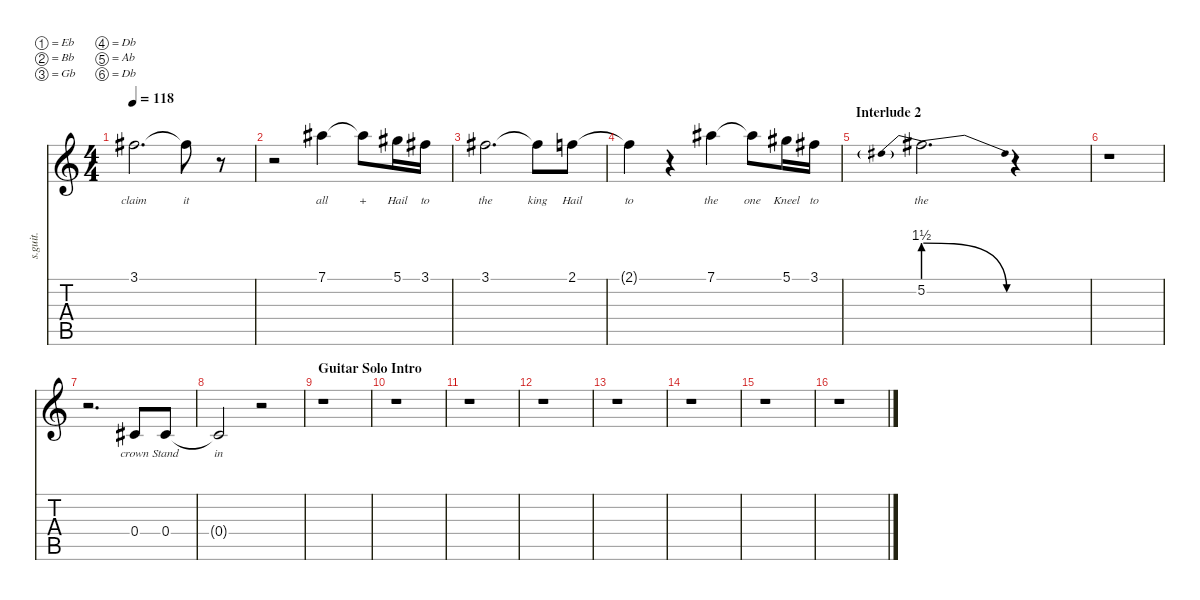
\defaultSystemsLayout 4
\hideDynamics
\bracketExtendMode nobrackets
\track ("Vocals [M. Shadows]" "s.guit.") {instrument clarinet}
\staff {score tabs}
\tuning (Eb4 Bb3 Gb3 Db3 Ab2 Db2)
\displaytranspose 12
\ts (4 4)
\tempo 118
\clef g2
\ks c
3.1{acc #}.2{d lyrics (0 "claim") lyrics (1 "") lyrics (2 "") lyrics (3 "") lyrics (4 "") dy f} 3.1{t acc #}.8{lyrics (0 "it") lyrics (1 "") lyrics (2 "") lyrics (3 "") lyrics (4 "")} r.8 |
r.2 7.1{acc #}.4{lyrics (0 "all") lyrics (1 "") lyrics (2 "") lyrics (3 "") lyrics (4 "")} 7.1{t acc #}.8{lyrics (0 "+") lyrics (1 "") lyrics (2 "") lyrics (3 "") lyrics (4 "")} 5.1{acc #}.16{lyrics (0 "Hail") lyrics (1 "") lyrics (2 "") lyrics (3 "") lyrics (4 "")} 3.1{acc #}.16{lyrics (0 "to") lyrics (1 "") lyrics (2 "") lyrics (3 "") lyrics (4 "")} |
3.1{acc #}.2{d lyrics (0 "the") lyrics (1 "") lyrics (2 "") lyrics (3 "") lyrics (4 "")} 3.1{t acc #}.8{lyrics (0 "king") lyrics (1 "") lyrics (2 "") lyrics (3 "") lyrics (4 "")} 2.1.8{lyrics (0 "Hail") lyrics (1 "") lyrics (2 "") lyrics (3 "") lyrics (4 "")} |
2.1{t}.4{lyrics (0 "to") lyrics (1 "") lyrics (2 "") lyrics (3 "") lyrics (4 "")} r.4 7.1{acc #}.4{lyrics (0 "the") lyrics (1 "") lyrics (2 "") lyrics (3 "") lyrics (4 "")} 7.1{t acc #}.8{lyrics (0 "one") lyrics (1 "") lyrics (2 "") lyrics (3 "") lyrics (4 "")} 5.1{acc #}.16{lyrics (0 "Kneel") lyrics (1 "") lyrics (2 "") lyrics (3 "") lyrics (4 "")} 3.1{acc #}.16{lyrics (0 "to") lyrics (1 "") lyrics (2 "") lyrics (3 "") lyrics (4 "")} |
\section ("" "Interlude 2")
5.2{be (prebendrelease 0 6 49.8 0)}.2{d lyrics (0 "the") lyrics (1 "") lyrics (2 "") lyrics (3 "") lyrics (4 "")} r.4 |
r.1 |
r.2{d} 0.4{acc #}.8{lyrics (0 "crown") lyrics (1 "") lyrics (2 "") lyrics (3 "") lyrics (4 "") dy mp} 0.4{acc #}.8{lyrics (0 "Stand") lyrics (1 "") lyrics (2 "") lyrics (3 "") lyrics (4 "")} |
0.4{t acc #}.2{lyrics (0 "in") lyrics (1 "") lyrics (2 "") lyrics (3 "") lyrics (4 "")} r.2 |
\section ("" "Guitar Solo Intro")
r.1 |
r.1 |
r.1 |
r.1 |
r.1 |
r.1 |
r.1 |
r.1
